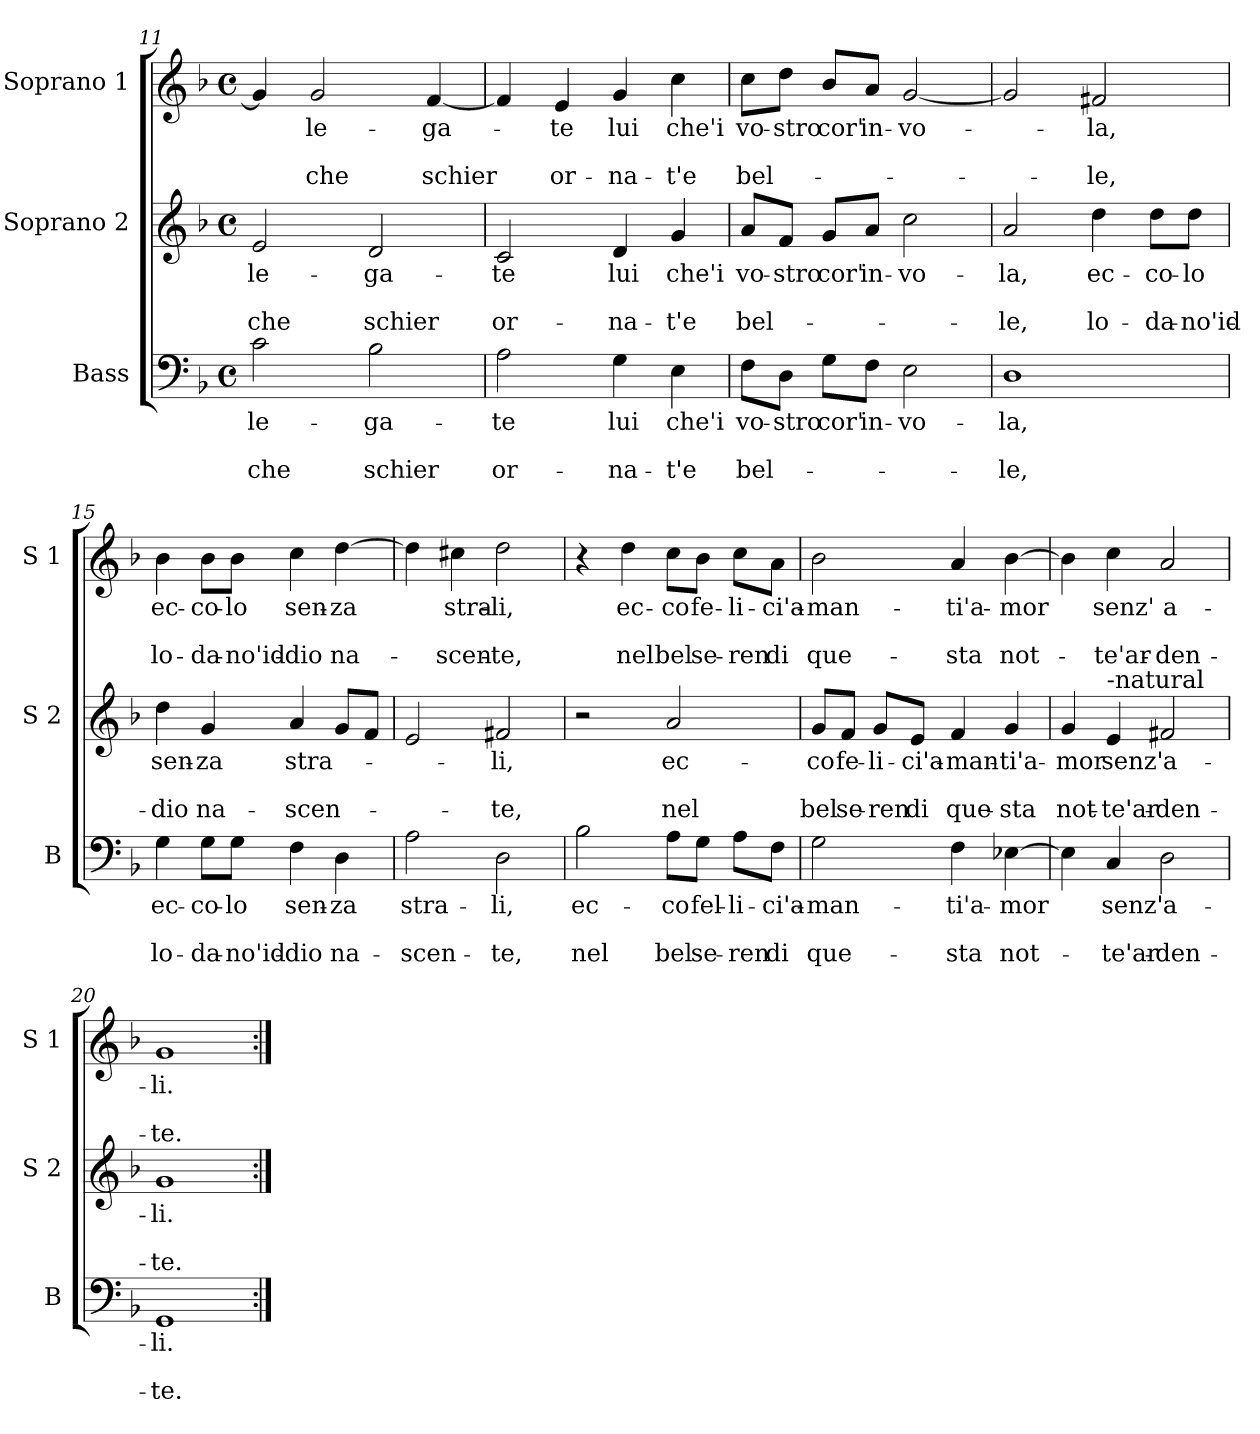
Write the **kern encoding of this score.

**kern	**text	**text	**text	**kern	**text	**text	**text	**kern	**text	**text	**text
*part3	*part3	*part3	*part3	*part2	*part2	*part2	*part2	*part1	*part1	*part1	*part1
*staff3	*staff3	*staff3	*staff3	*staff2	*staff2	*staff2	*staff2	*staff1	*staff1	*staff1	*staff1
*I"Bass	*	*	*	*I"Soprano 2	*	*	*	*I"Soprano 1	*	*	*
*I'B	*	*	*	*I'S 2	*	*	*	*I'S 1	*	*	*
*clefF4	*	*	*	*clefG2	*	*	*	*clefG2	*	*	*
*k[b-]	*	*	*	*k[b-]	*	*	*	*k[b-]	*	*	*
*F:	*	*	*	*F:	*	*	*	*F:	*	*	*
*M4/4	*	*	*	*M4/4	*	*	*	*M4/4	*	*	*
*met(c)	*	*	*	*met(c)	*	*	*	*met(c)	*	*	*
=11	=11	=11	=11	=11	=11	=11	=11	=11	=11	=11	=11
!	!LO:LY:b	!	!LO:LY:b	!	!LO:LY:b	!	!LO:LY:b	!	!	!	!
2c\	le-	.	-che	2e/	le-	.	-che	4g/]	.	.	.
!	!	!	!	!	!	!	!	!	!LO:LY:b	!	!LO:LY:b
.	.	.	.	.	.	.	.	2g/	le-	.	che
!	!LO:LY:b	!	!LO:LY:b	!	!LO:LY:b	!	!LO:LY:b	!	!	!	!
2B-\	-ga-	.	schier	2d/	-ga-	.	schier	.	.	.	.
!	!	!	!	!	!	!	!	!	!LO:LY:b	!	!LO:LY:b
.	.	.	.	.	.	.	.	[4f/	-ga-	.	schier
=12	=12	=12	=12	=12	=12	=12	=12	=12	=12	=12	=12
!	!LO:LY:b	!	!LO:LY:b	!	!LO:LY:b	!	!LO:LY:b	!	!	!	!
2A\	-te	.	or-	2c/	-te	.	or-	4f/]	.	.	.
!	!	!	!	!	!	!	!	!	!LO:LY:b	!	!LO:LY:b
.	.	.	.	.	.	.	.	4e/	-te	.	or-
!	!LO:LY:b	!	!LO:LY:b	!	!LO:LY:b	!	!LO:LY:b	!	!LO:LY:b	!	!LO:LY:b
4G\	lui	.	-na-	4d/	lui	.	-na-	4g/	lui	.	-na-
!	!LO:LY:b	!	!LO:LY:b	!	!LO:LY:b	!	!LO:LY:b	!	!LO:LY:b	!	!LO:LY:b
4E\	che'i	.	-t'e	4g/	che'i	.	-t'e	4cc\	che'i	.	-t'e
!!LO:LB:g=z
=13	=13	=13	=13	=13	=13	=13	=13	=13	=13	=13	=13
!	!LO:LY:b	!	!LO:LY:b	!	!LO:LY:b	!	!LO:LY:b	!	!LO:LY:b	!	!LO:LY:b
8F\L	vo-	.	bel-	8a/L	vo-	.	bel-	8cc\L	vo-	.	bel-
!	!LO:LY:b	!	!	!	!LO:LY:b	!	!	!	!LO:LY:b	!	!
8D\J	-stro	.	.	8f/J	-stro	.	.	8dd\J	-stro	.	.
!	!LO:LY:b	!	!	!	!LO:LY:b	!	!	!	!LO:LY:b	!	!
8G\L	cor'	.	.	8g/L	cor'	.	.	8b-/L	cor'	.	.
!	!LO:LY:b	!	!	!	!LO:LY:b	!	!	!	!LO:LY:b	!	!
8F\J	in-	.	.	8a/J	in-	.	.	8a/J	in-	.	.
!	!LO:LY:b	!	!	!	!LO:LY:b	!	!	!	!LO:LY:b	!	!
2E\	-vo-	.	.	2cc\	-vo-	.	.	[2g/	-vo-	.	.
=14	=14	=14	=14	=14	=14	=14	=14	=14	=14	=14	=14
!	!LO:LY:b	!	!LO:LY:b	!	!LO:LY:b	!	!LO:LY:b	!	!	!	!
1D	-la,	.	-le,	2a/	-la,	.	-le,	2g/]	.	.	.
!	!	!	!	!	!LO:LY:b	!	!LO:LY:b	!	!LO:LY:b	!	!LO:LY:b
.	.	.	.	4dd\	ec-	.	lo-	2f#X/	-la,	.	-le,
!	!	!	!	!	!LO:LY:b	!	!LO:LY:b	!	!	!	!
.	.	.	.	8dd\L	-co-	.	-da-	.	.	.	.
!	!	!	!	!	!LO:LY:b	!	!LO:LY:b	!	!	!	!
.	.	.	.	8dd\J	-lo	.	-no'id-	.	.	.	.
=15	=15	=15	=15	=15	=15	=15	=15	=15	=15	=15	=15
!	!LO:LY:b	!	!LO:LY:b	!	!LO:LY:b	!	!LO:LY:b	!	!LO:LY:b	!	!LO:LY:b
4G\	ec-	.	lo-	4dd\	sen-	.	-dio	4b-\	ec-	.	lo-
!	!LO:LY:b	!	!LO:LY:b	!	!LO:LY:b	!	!LO:LY:b	!	!LO:LY:b	!	!LO:LY:b
8G\L	-co-	.	-da-	4g/	-za	.	na-	8b-\L	-co-	.	-da-
!	!LO:LY:b	!	!LO:LY:b	!	!	!	!	!	!LO:LY:b	!	!LO:LY:b
8G\J	-lo	.	-no'id-	.	.	.	.	8b-\J	-lo	.	-no'id-
!	!LO:LY:b	!	!LO:LY:b	!	!LO:LY:b	!	!LO:LY:b	!	!LO:LY:b	!	!LO:LY:b
4F\	sen-	.	-dio	4a/	stra-	.	-scen-	4cc\	sen-	.	-dio
!	!LO:LY:b	!	!LO:LY:b	!	!	!	!	!	!LO:LY:b	!	!LO:LY:b
4D\	-za	.	na-	8g/L	.	.	.	[4dd\	-za	.	na-
.	.	.	.	8f/J	.	.	.	.	.	.	.
=16	=16	=16	=16	=16	=16	=16	=16	=16	=16	=16	=16
!	!LO:LY:b	!	!LO:LY:b	!	!	!	!	!	!	!	!
2A\	stra-	.	-scen-	2e/	.	.	.	4dd\]	.	.	.
!	!	!	!	!	!	!	!	!	!LO:LY:b	!	!LO:LY:b
.	.	.	.	.	.	.	.	4cc#X\	stra-	.	-scen-
!	!LO:LY:b	!	!LO:LY:b	!	!LO:LY:b	!	!LO:LY:b	!	!LO:LY:b	!	!LO:LY:b
2D\	-li,	.	-te,	2f#X/	-li,	.	-te,	2dd\	-li,	.	-te,
!!LO:LB:g=z
=17	=17	=17	=17	=17	=17	=17	=17	=17	=17	=17	=17
!	!LO:LY:b	!	!LO:LY:b	!	!	!	!	!	!	!	!
2B-\	ec-	.	nel	2r	.	.	.	4r	.	.	.
!	!	!	!	!	!	!	!	!	!LO:LY:b	!	!LO:LY:b
.	.	.	.	.	.	.	.	4dd\	ec-	.	nel
!	!LO:LY:b	!	!LO:LY:b	!	!LO:LY:b	!	!LO:LY:b	!	!LO:LY:b	!	!LO:LY:b
8A\L	-co	.	bel	2a/	ec-	.	nel	8cc\L	-co	.	bel
!	!LO:LY:b	!	!LO:LY:b	!	!	!	!	!	!LO:LY:b	!	!LO:LY:b
8G\J	fel-	.	se-	.	.	.	.	8b-\J	fe-	.	se-
!	!LO:LY:b	!	!LO:LY:b	!	!	!	!	!	!LO:LY:b	!	!LO:LY:b
8A\L	-li-	.	-ren	.	.	.	.	8cc\L	-li-	.	-ren
!	!LO:LY:b	!	!LO:LY:b	!	!	!	!	!	!LO:LY:b	!	!LO:LY:b
8F\J	-ci'a-	.	di	.	.	.	.	8a\J	-ci'a-	.	di
=18	=18	=18	=18	=18	=18	=18	=18	=18	=18	=18	=18
!	!LO:LY:b	!	!LO:LY:b	!	!LO:LY:b	!	!LO:LY:b	!	!LO:LY:b	!	!LO:LY:b
2G\	-man-	.	que-	8g/L	-co	.	bel	2b-\	-man-	.	que-
!	!	!	!	!	!LO:LY:b	!	!LO:LY:b	!	!	!	!
.	.	.	.	8f/J	fe-	.	se-	.	.	.	.
!	!	!	!	!	!LO:LY:b	!	!LO:LY:b	!	!	!	!
.	.	.	.	8g/L	-li-	.	-ren	.	.	.	.
!	!	!	!	!	!LO:LY:b	!	!LO:LY:b	!	!	!	!
.	.	.	.	8e/J	-ci'a-	.	di	.	.	.	.
!	!LO:LY:b	!	!LO:LY:b	!	!LO:LY:b	!	!LO:LY:b	!	!LO:LY:b	!	!LO:LY:b
4F\	-ti'a-	.	-sta	4f/	-man-	.	que-	4a/	-ti'a-	.	-sta
!	!LO:LY:b	!	!LO:LY:b	!	!LO:LY:b	!	!LO:LY:b	!	!LO:LY:b	!	!LO:LY:b
[4E-X\	-mor	.	not-	4g/	-ti'a-	.	-sta	[4b-\	-mor	.	not-
=19	=19	=19	=19	=19	=19	=19	=19	=19	=19	=19	=19
!	!	!	!	!	!LO:LY:b	!	!LO:LY:b	!	!	!	!
4E-\]	.	.	.	4g/	-mor	.	not-	4b-\]	.	.	.
!	!	!	!	!LO:TX:a:t=-natural	!	!	!	!	!	!	!
!	!LO:LY:b	!	!LO:LY:b	!	!LO:LY:b	!	!LO:LY:b	!	!LO:LY:b	!	!LO:LY:b
4C/	senz'	.	-te'ar-	4e/	senz'	.	-te'ar-	4cc\	senz'	.	-te'ar-
!	!LO:LY:b	!	!LO:LY:b	!	!LO:LY:b	!	!LO:LY:b	!	!LO:LY:b	!	!LO:LY:b
2D\	a-	.	-den-	2f#X/	a-	.	-den-	2a/	a-	.	-den-
=20	=20	=20	=20	=20	=20	=20	=20	=20	=20	=20	=20
!	!LO:LY:b	!	!LO:LY:b	!	!LO:LY:b	!	!LO:LY:b	!	!LO:LY:b	!	!LO:LY:b
1GG	-li.	.	-te.	1g	-li.	.	-te.	1g	-li.	.	-te.
=:|!	=:|!	=:|!	=:|!	=:|!	=:|!	=:|!	=:|!	=:|!	=:|!	=:|!	=:|!
*-	*-	*-	*-	*-	*-	*-	*-	*-	*-	*-	*-
